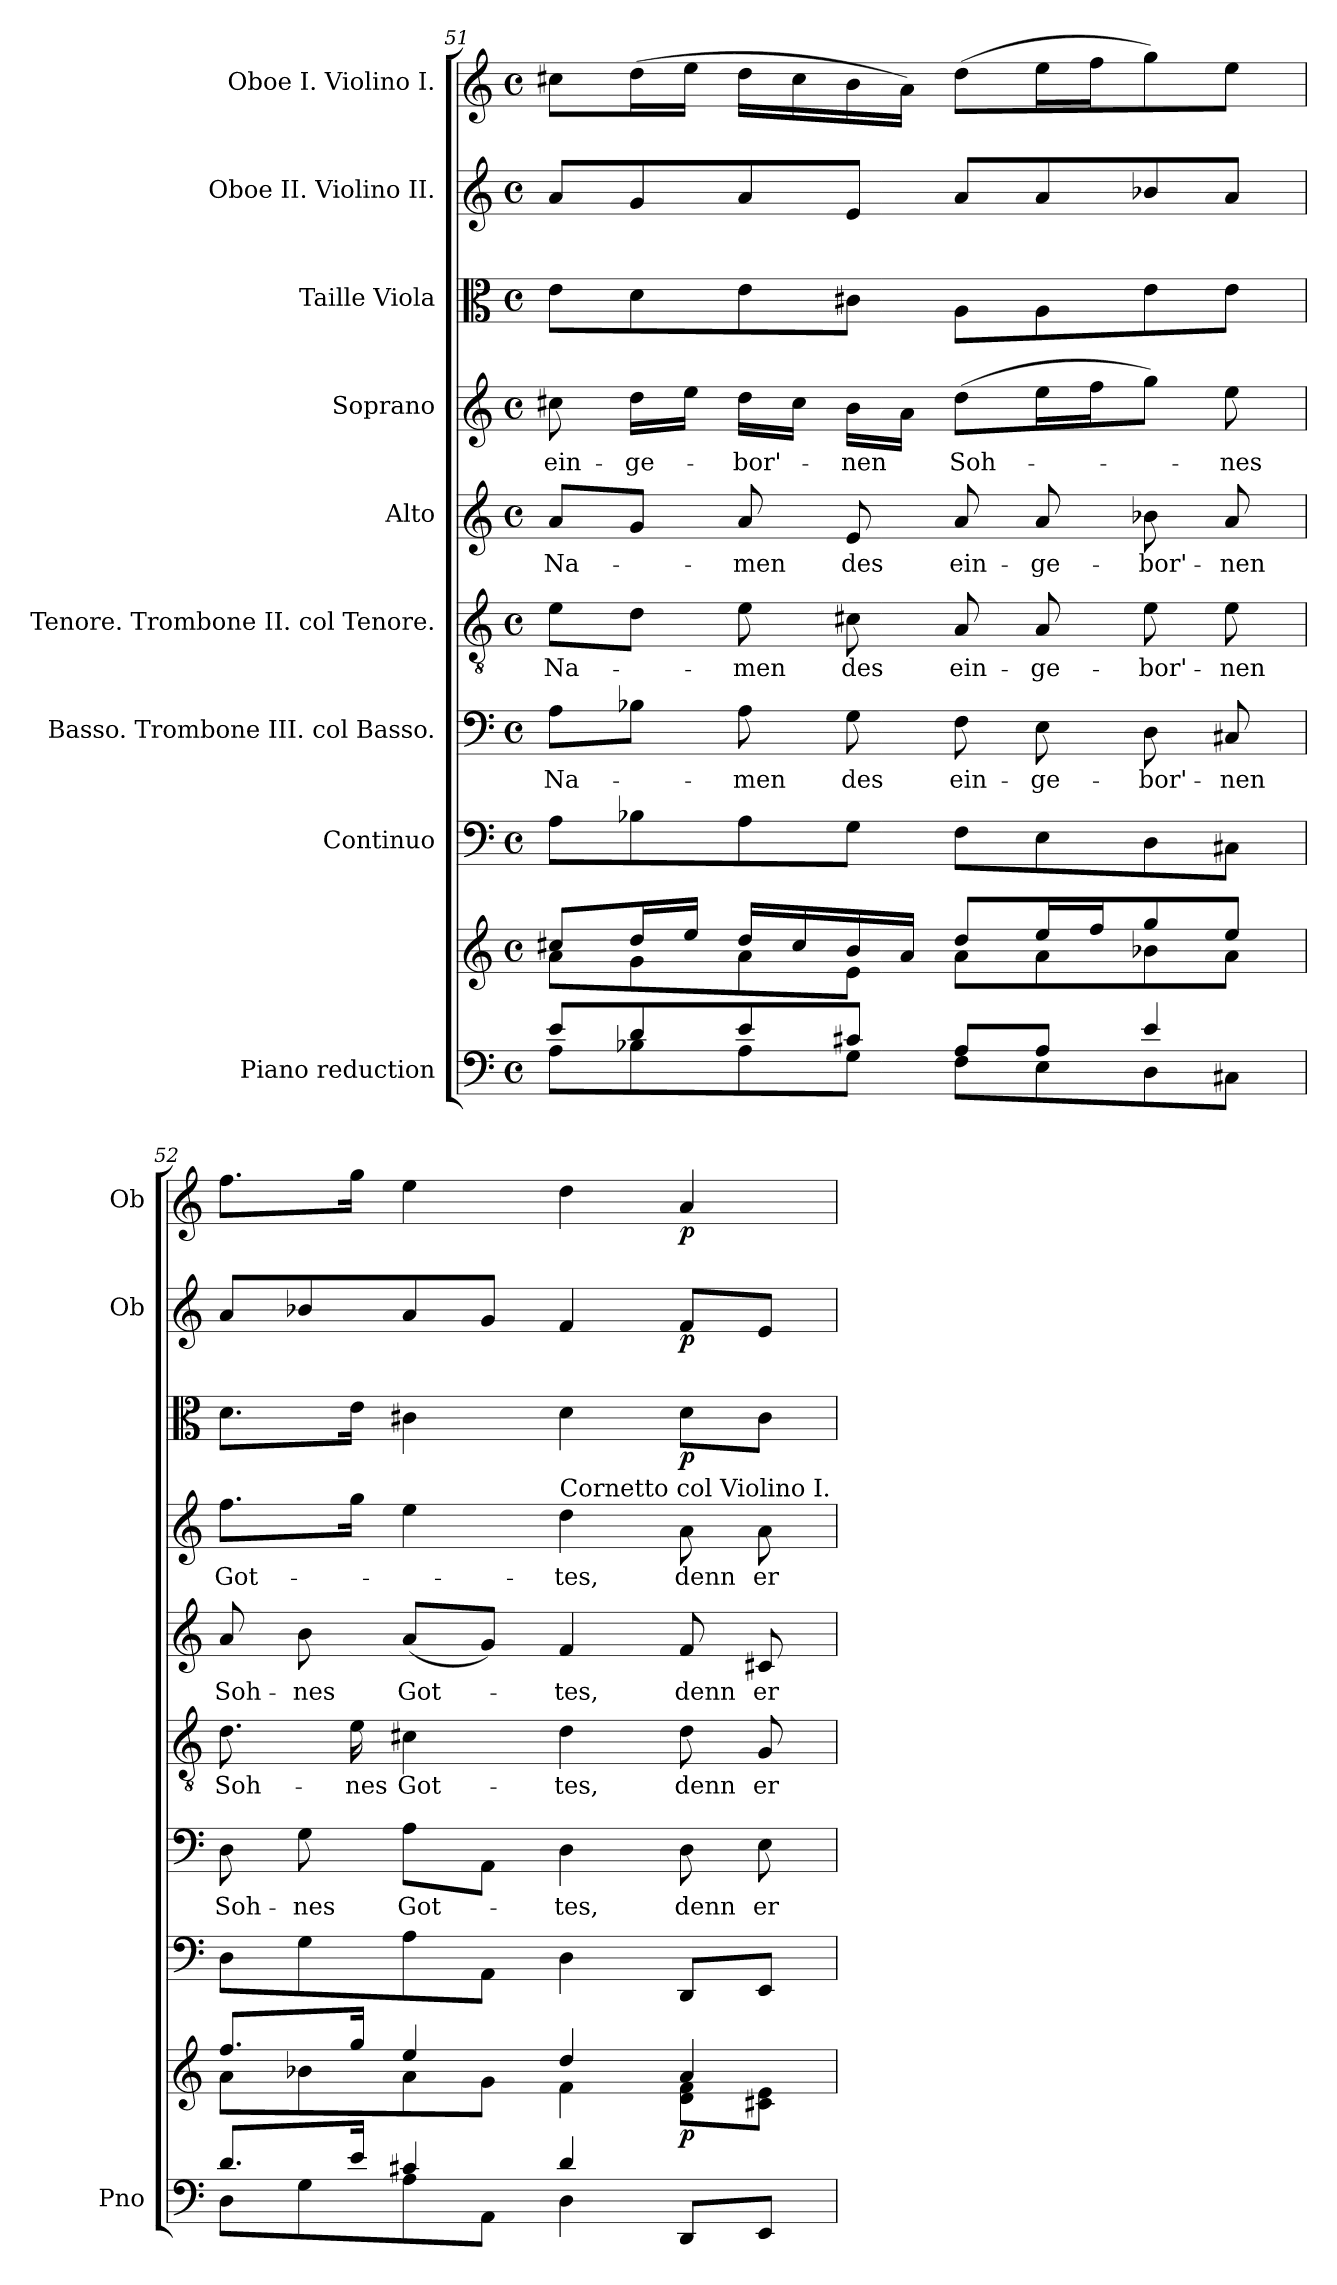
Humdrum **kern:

**kern	**kern	**dynam	**kern	**dynam	**kern	**text	**dynam	**kern	**text	**dynam	**kern	**text	**dynam	**kern	**text	**kern	**dynam	**kern	**dynam	**kern	**dynam
*part9	*part9	*part9	*part8	*part8	*part7	*part7	*part7	*part6	*part6	*part6	*part5	*part5	*part5	*part4	*part4	*part3	*part3	*part2	*part2	*part1	*part1
*staff10	*staff9	*staff9/10	*staff8	*staff8	*staff7	*staff7	*staff7	*staff6	*staff6	*staff6	*staff5	*staff5	*staff5	*staff4	*staff4	*staff3	*staff3	*staff2	*staff2	*staff1	*staff1
*I"Piano reduction	*	*	*I"Continuo	*	*I"Basso. Trombone III. col Basso.	*	*	*I"Tenore. Trombone II. col Tenore.	*	*	*I"Alto	*	*	*I"Soprano	*	*I"Taille Viola	*	*I"Oboe II. Violino II.	*	*I"Oboe I. Violino I.	*
*I'Pno	*	*	*	*	*	*	*	*	*	*	*	*	*	*	*	*	*	*I'Ob	*	*I'Ob	*
*clefF4	*clefG2	*	*clefF4	*	*clefF4	*	*	*clefGv2	*	*	*clefG2	*	*	*clefG2	*	*clefC3	*	*clefG2	*	*clefG2	*
*k[]	*k[]	*	*k[]	*	*k[]	*	*	*k[]	*	*	*k[]	*	*	*k[]	*	*k[]	*	*k[]	*	*k[]	*
*M4/4	*M4/4	*	*M4/4	*	*M4/4	*	*	*M4/4	*	*	*M4/4	*	*	*M4/4	*	*M4/4	*	*M4/4	*	*M4/4	*
*met(c)	*met(c)	*	*met(c)	*	*met(c)	*	*	*met(c)	*	*	*met(c)	*	*	*met(c)	*	*met(c)	*	*met(c)	*	*met(c)	*
=51	=51	=51	=51	=51	=51	=51	=51	=51	=51	=51	=51	=51	=51	=51	=51	=51	=51	=51	=51	=51	=51
*^	*^	*	*	*	*	*	*	*	*	*	*	*	*	*	*	*	*	*	*	*	*
!	!	!	!	!	!	!	!	!LO:LY:b	!	!	!LO:LY:b	!	!	!LO:LY:b	!	!	!LO:LY:b	!	!	!	!	!	!
8e/L	8A\L	8cc#X/L	8a\L	.	8A\L	.	8A\L	Na-	.	8e\L	Na-	.	8a/L	Na-	.	8cc#X\	ein-	8e\L	.	8a/L	.	8cc#X\L	.
!	!	!	!	!	!	!	!	!	!	!	!	!	!	!	!	!	!LO:LY:b	!	!	!	!	!	!
8d/	8B-X\	16dd/L	8g\	.	8B-X\	.	8B-X\J	.	.	8d\J	.	.	8g/J	.	.	16dd\LL	-ge-	8d\	.	8g/	.	(16dd\L	.
.	.	16ee/JJ	.	.	.	.	.	.	.	.	.	.	.	.	.	16ee\JJ	.	.	.	.	.	16ee\JJ	.
!	!	!	!	!	!	!	!	!LO:LY:b	!	!	!LO:LY:b	!	!	!LO:LY:b	!	!	!LO:LY:b	!	!	!	!	!	!
8e/	8A\	16dd/LL	8a\	.	8A\	.	8A\	-men	.	8e\	-men	.	8a/	-men	.	16dd\LL	-bor'-	8e\	.	8a/	.	16dd\LL	.
.	.	16cc#/	.	.	.	.	.	.	.	.	.	.	.	.	.	16cc#\JJ	.	.	.	.	.	16cc#\	.
!	!	!	!	!	!	!	!	!LO:LY:b	!	!	!LO:LY:b	!	!	!LO:LY:b	!	!	!LO:LY:b	!	!	!	!	!	!
8c#X/J	8G\J	16b/	8e\J	.	8G\J	.	8G\	des	.	8c#X\	des	.	8e/	des	.	16b\LL	-nen	8c#X\J	.	8e/J	.	16b\	.
.	.	16a/JJ	.	.	.	.	.	.	.	.	.	.	.	.	.	16a\JJ	.	.	.	.	.	16a\JJ)	.
!	!	!	!	!	!	!	!	!LO:LY:b	!	!	!LO:LY:b	!	!	!LO:LY:b	!	!	!LO:LY:b	!	!	!	!	!	!
8A/L	8F\L	8dd/L	8a\L	.	8F\L	.	8F\	ein-	.	8A/	ein-	.	8a/	ein-	.	(8dd\L	Soh-	8A\L	.	8a/L	.	(8dd\L	.
!	!	!	!	!	!	!	!	!LO:LY:b	!	!	!LO:LY:b	!	!	!LO:LY:b	!	!	!	!	!	!	!	!	!
8A/J	8E\	16ee/L	8a\	.	8E\	.	8E\	-ge-	.	8A/	-ge-	.	8a/	-ge-	.	16ee\L	.	8A\	.	8a/	.	16ee\L	.
.	.	16ff/J	.	.	.	.	.	.	.	.	.	.	.	.	.	16ff\J	.	.	.	.	.	16ff\J	.
!	!	!	!	!	!	!	!	!LO:LY:b	!	!	!LO:LY:b	!	!	!LO:LY:b	!	!	!	!	!	!	!	!	!
4e/	8D\	8gg/	8b-X\	.	8D\	.	8D\	-bor'-	.	8e\	-bor'-	.	8b-X\	-bor'-	.	8gg\J)	.	8e\	.	8b-X/	.	8gg\)	.
!	!	!	!	!	!	!	!	!LO:LY:b	!	!	!LO:LY:b	!	!	!LO:LY:b	!	!	!LO:LY:b	!	!	!	!	!	!
.	8C#X\J	8ee/J	8a\J	.	8C#X\J	.	8C#X/	-nen	.	8e\	-nen	.	8a/	-nen	.	8ee\	-nes	8e\J	.	8a/J	.	8ee\J	.
=52	=52	=52	=52	=52	=52	=52	=52	=52	=52	=52	=52	=52	=52	=52	=52	=52	=52	=52	=52	=52	=52	=52	=52
!	!	!	!	!	!	!	!	!LO:LY:b	!	!	!LO:LY:b	!	!	!LO:LY:b	!	!	!LO:LY:b	!	!	!	!	!	!
8.d/L	8D\L	8.ff/L	8a\L	.	8D\L	.	8D\	Soh-	.	8.d\	Soh-	.	8a/	Soh-	.	8.ff\L	Got-	8.d\L	.	8a/L	.	8.ff\L	.
!	!	!	!	!	!	!	!	!LO:LY:b	!	!	!	!	!	!LO:LY:b	!	!	!	!	!	!	!	!	!
.	8G\	.	8b-X\	.	8G\	.	8G\	-nes	.	.	.	.	8b\	-nes	.	.	.	.	.	8b-X/	.	.	.
!	!	!	!	!	!	!	!	!	!	!	!LO:LY:b	!	!	!	!	!	!	!	!	!	!	!	!
16e/Jk	.	16gg/Jk	.	.	.	.	.	.	.	16e\	-nes	.	.	.	.	16gg\Jk	.	16e\Jk	.	.	.	16gg\Jk	.
!	!	!	!	!	!	!	!	!LO:LY:b	!	!	!LO:LY:b	!	!	!LO:LY:b	!	!	!	!	!	!	!	!	!
4c#X/	8A\	4ee/	8a\	.	8A\	.	8A\L	Got-	.	4c#X\	Got-	.	(8a/L	Got-	.	4ee\	.	4c#X\	.	8a/	.	4ee\	.
.	8AA\J	.	8g\J	.	8AA\J	.	8AA\J	.	.	.	.	.	8g/J)	.	.	.	.	.	.	8g/J	.	.	.
!	!	!	!	!	!	!	!	!	!	!	!	!	!	!	!	!LO:TX:a:t=Cornetto col Violino I.	!	!	!	!	!	!	!
!	!	!	!	!	!	!	!	!LO:LY:b	!	!	!LO:LY:b	!	!	!LO:LY:b	!	!	!LO:LY:b	!	!	!	!	!	!
4d/	4D\	4dd/	4f\	.	4D\	.	4D\	-tes,	.	4d\	-tes,	.	4f/	-tes,	.	4dd\	-tes,	4d\	.	4f/	.	4dd\	.
!	!	!	!	!LO:DY:b	!	!LO:DY:a	!	!LO:LY:b	!	!	!LO:LY:b	!	!	!LO:LY:b	!	!	!LO:LY:b	!	!	!	!	!	!
!	!	!	!	!	!	!LO:DY:n=1:a	!	!	!	!	!	!	!	!	!	!	!	!	!	!	!	!	!
!	!	!	!	!	!	!LO:DY:n=2:a	!	!	!LO:DY:a	!	!	!	!	!	!	!	!	!	!	!	!	!	!
!	!	!	!	!	!	!	!	!	!LO:DY:n=1:a	!	!	!	!	!	!	!	!	!	!	!	!	!	!
!	!	!	!	!	!	!	!	!	!LO:DY:n=2:a	!	!	!LO:DY:a	!	!	!	!	!	!	!	!	!	!	!
!	!	!	!	!	!	!	!	!	!	!	!	!LO:DY:n=1:a	!	!	!	!	!	!	!	!	!	!	!
!	!	!	!	!	!	!	!	!	!	!	!	!LO:DY:n=2:a	!	!	!LO:DY:a	!	!	!	!	!	!	!	!
!	!	!	!	!	!	!	!	!	!	!	!	!	!	!	!LO:DY:n=1:a	!	!	!	!	!	!	!	!
!	!	!	!	!	!	!	!	!	!	!	!	!	!	!	!LO:DY:n=2:a	!	!	!	!LO:DY:b	!	!LO:DY:b	!	!LO:DY:b
4ryy	8DD/L	4a/	8d\ 8f\L	p	8DD/L	other-dynamics p other-dynamics	8D\	denn	other-dynamics p other-dynamics	8d\	denn	other-dynamics p other-dynamics	8f/	denn	other-dynamics p other-dynamics	8a\	denn	8d\L	p	8f/L	p	4a/	p
!	!	!	!	!	!	!	!	!LO:LY:b	!	!	!LO:LY:b	!	!	!LO:LY:b	!	!	!LO:LY:b	!	!	!	!	!	!
.	8EE/J	.	8c#X\ 8e\J	.	8EE/J	.	8E\	er	.	8G/	er	.	8c#X/	er	.	8a\	er	8c#\J	.	8e/J	.	.	.
*v	*v	*	*	*	*	*	*	*	*	*	*	*	*	*	*	*	*	*	*	*	*	*	*
*	*v	*v	*	*	*	*	*	*	*	*	*	*	*	*	*	*	*	*	*	*	*	*
=	=	=	=	=	=	=	=	=	=	=	=	=	=	=	=	=	=	=	=	=	=
*-	*-	*-	*-	*-	*-	*-	*-	*-	*-	*-	*-	*-	*-	*-	*-	*-	*-	*-	*-	*-	*-
